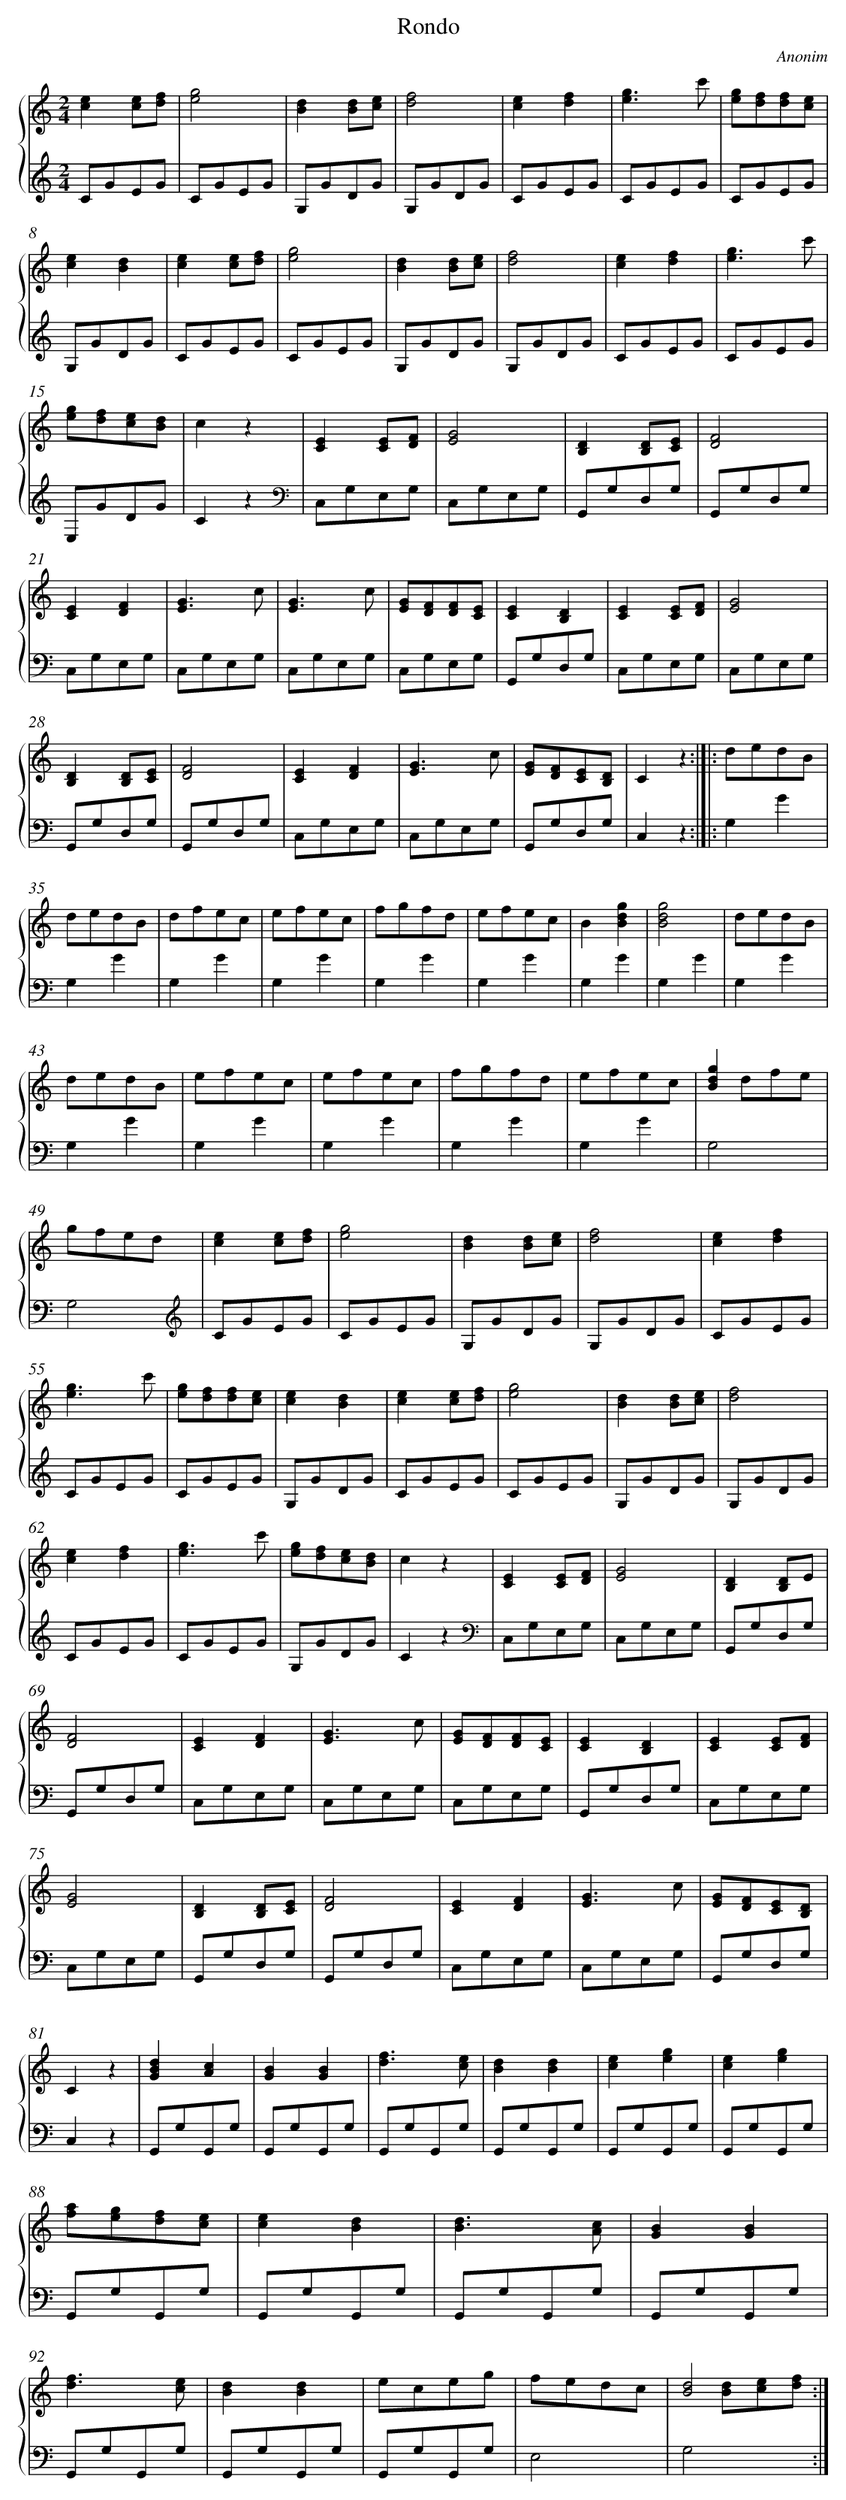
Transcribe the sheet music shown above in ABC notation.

X:1
T: Rondo
C: Anonim
L: 1/8
M: 2/4
%%staves {1 2}
V: 1 clef=treble
V: 2 clef=treble
K: C
[V:1] [c2e2][ce][df] |
[V:2] [K:clef=treble]CGEG |
[V:1] [e4g4] |
[V:2] CGEG |
[V:1] [B2d2][Bd][ce] |
[V:2] G,GDG |
[V:1] [d4f4] |
[V:2] G,GDG |
[V:1] [c2e2][d2f2] |
[V:2] CGEG |
[V:1] [e3g3]c' |
[V:2] CGEG |
[V:1] [eg][df][df][ce] |
[V:2] CGEG |
[V:1] [c2e2][B2d2] |
[V:2] G,GDG |
[V:1] [c2e2][ce][df] |
[V:2] CGEG |
[V:1] [e4g4] |
[V:2] CGEG |
[V:1] [B2d2][Bd][ce] |
[V:2] G,GDG |
[V:1] [d4f4] |
[V:2] G,GDG |
[V:1] [c2e2][d2f2] |
[V:2] CGEG |
[V:1] [e3g3]c' |
[V:2] CGEG |
[V:1] [eg][df][ce][Bd] |
[V:2] E,GDG |
[V:1] c2z2 |
[V:2] C2z2 |
[V:1] [C2E2][CE][DF] |
[V:2] [K:clef=bass]C,G,E,G, |
[V:1] [E4G4] |
[V:2] C,G,E,G, |
[V:1] [B,2D2][B,D][CE] |
[V:2] G,,G,D,G, |
[V:1] [D4F4] |
[V:2] G,,G,D,G, |
[V:1] [C2E2][D2F2] |
[V:2] C,G,E,G, |
[V:1] [E3G3]c |
[V:2] C,G,E,G, |
[V:1] [E3G3]c |
[V:2] C,G,E,G, |
[V:1] [EG][DF][DF][CE] |
[V:2] C,G,E,G, |
[V:1] [C2E2][B,2D2] |
[V:2] G,,G,D,G, |
[V:1] [C2E2][CE][DF] |
[V:2] C,G,E,G, |
[V:1] [E4G4] |
[V:2] C,G,E,G, |
[V:1] [B,2D2][B,D][CE] |
[V:2] G,,G,D,G, |
[V:1] [D4F4] |
[V:2] G,,G,D,G, |
[V:1] [C2E2][D2F2] |
[V:2] C,G,E,G, |
[V:1] [E3G3]c |
[V:2] C,G,E,G, |
[V:1] [EG][DF][CE][B,D] |
[V:2] G,,G,D,G, |
[V:1] C2z2 :|]|:
[V:2] C,2z2 :|]|:
[V:1] dedB |
[V:2] G,2G2 |
[V:1] dedB |
[V:2] G,2G2 |
[V:1] dfec |
[V:2] G,2G2 |
[V:1] efec |
[V:2] G,2G2 |
[V:1] fgfd |
[V:2] G,2G2 |
[V:1] efec |
[V:2] G,2G2 |
[V:1] B2[B2d2g2] |
[V:2] G,2G2 |
[V:1] [B4d4g4] |
[V:2] G,2G2 |
[V:1] dedB |
[V:2] G,2G2 |
[V:1] dedB |
[V:2] G,2G2 |
[V:1] efec |
[V:2] G,2G2 |
[V:1] efec |
[V:2] G,2G2 |
[V:1] fgfd |
[V:2] G,2G2 |
[V:1] efec |
[V:2] G,2G2 |
[V:1] [B2d2g2]x x & x dfe |
[V:2] G,4 |
[V:1] gfed |
[V:2] G,4[K:clef=treble] |
[V:1] [c2e2][ce][df] |
[V:2] CGEG |
[V:1] [e4g4] |
[V:2] CGEG |
[V:1] [B2d2][Bd][ce] |
[V:2] G,GDG |
[V:1] [d4f4] |
[V:2] G,GDG |
[V:1] [c2e2][d2f2] |
[V:2] CGEG |
[V:1] [e3g3]c' |
[V:2] CGEG |
[V:1] [eg][df][df][ce] |
[V:2] CGEG |
[V:1] [c2e2][B2d2] |
[V:2] G,GDG |
[V:1] [c2e2][ce][df] |
[V:2] CGEG |
[V:1] [e4g4] |
[V:2] CGEG |
[V:1] [B2d2][Bd][ce] |
[V:2] G,GDG |
[V:1] [d4f4] |
[V:2] G,GDG |
[V:1] [c2e2][d2f2] |
[V:2] CGEG |
[V:1] [e3g3]c' |
[V:2] CGEG |
[V:1] [eg][df][ce][Bd] |
[V:2] G,GDG |
[V:1] c2z2 |
[V:2] C2z2[K:clef=bass] |
[V:1] [C2E2][CE][DF] |
[V:2] C,G,E,G, |
[V:1] [E4G4] |
[V:2] C,G,E,G, |
[V:1] [B,2D2][B,D]E |
[V:2] G,,G,D,G, |
[V:1] [D4F4] |
[V:2] G,,G,D,G, |
[V:1] [C2E2][D2F2] |
[V:2] C,G,E,G, |
[V:1] [E3G3]c |
[V:2] C,G,E,G, |
[V:1] [EG][DF][DF][CE] |
[V:2] C,G,E,G, |
[V:1] [C2E2][B,2D2] |
[V:2] G,,G,D,G, |
[V:1] [C2E2][CE][DF] |
[V:2] C,G,E,G, |
[V:1] [E4G4] |
[V:2] C,G,E,G, |
[V:1] [B,2D2][B,D][CE] |
[V:2] G,,G,D,G, |
[V:1] [D4F4] |
[V:2] G,,G,D,G, |
[V:1] [C2E2][D2F2] |
[V:2] C,G,E,G, |
[V:1] [E3G3]c |
[V:2] C,G,E,G, |
[V:1] [EG][DF][CE][B,D] |
[V:2] G,,G,D,G, |
[V:1] C2z2 |
[V:2] C,2z2 |
[V:1] [G2B2d2][A2c2] |
[V:2] G,,G,G,,G, |
[V:1] [G2B2][G2B2] |
[V:2] G,,G,G,,G, |
[V:1] [d3f3][ce] |
[V:2] G,,G,G,,G, |
[V:1] [B2d2][B2d2] |
[V:2] G,,G,G,,G, |
[V:1] [c2e2][e2g2] |
[V:2] G,,G,G,,G, |
[V:1] [c2e2][e2g2] |
[V:2] G,,G,G,,G, |
[V:1] [fa][eg][df][ce] |
[V:2] G,,G,G,,G, |
[V:1] [c2e2][B2d2] |
[V:2] G,,G,G,,G, |
[V:1] [B3d3][Ac] |
[V:2] G,,G,G,,G, |
[V:1] [G2B2][G2B2] |
[V:2] G,,G,G,,G, |
[V:1] [d3f3][ce] |
[V:2] G,,G,G,,G, |
[V:1] [B2d2][B2d2] |
[V:2] G,,G,G,,G, |
[V:1] eceg |
[V:2] G,,G,G,,G, |
[V:1] fedc |
[V:2] E,4 |
[V:1] [B4d4] & x [Bd][ce][df] :|]
[V:2] G,4 :|]
